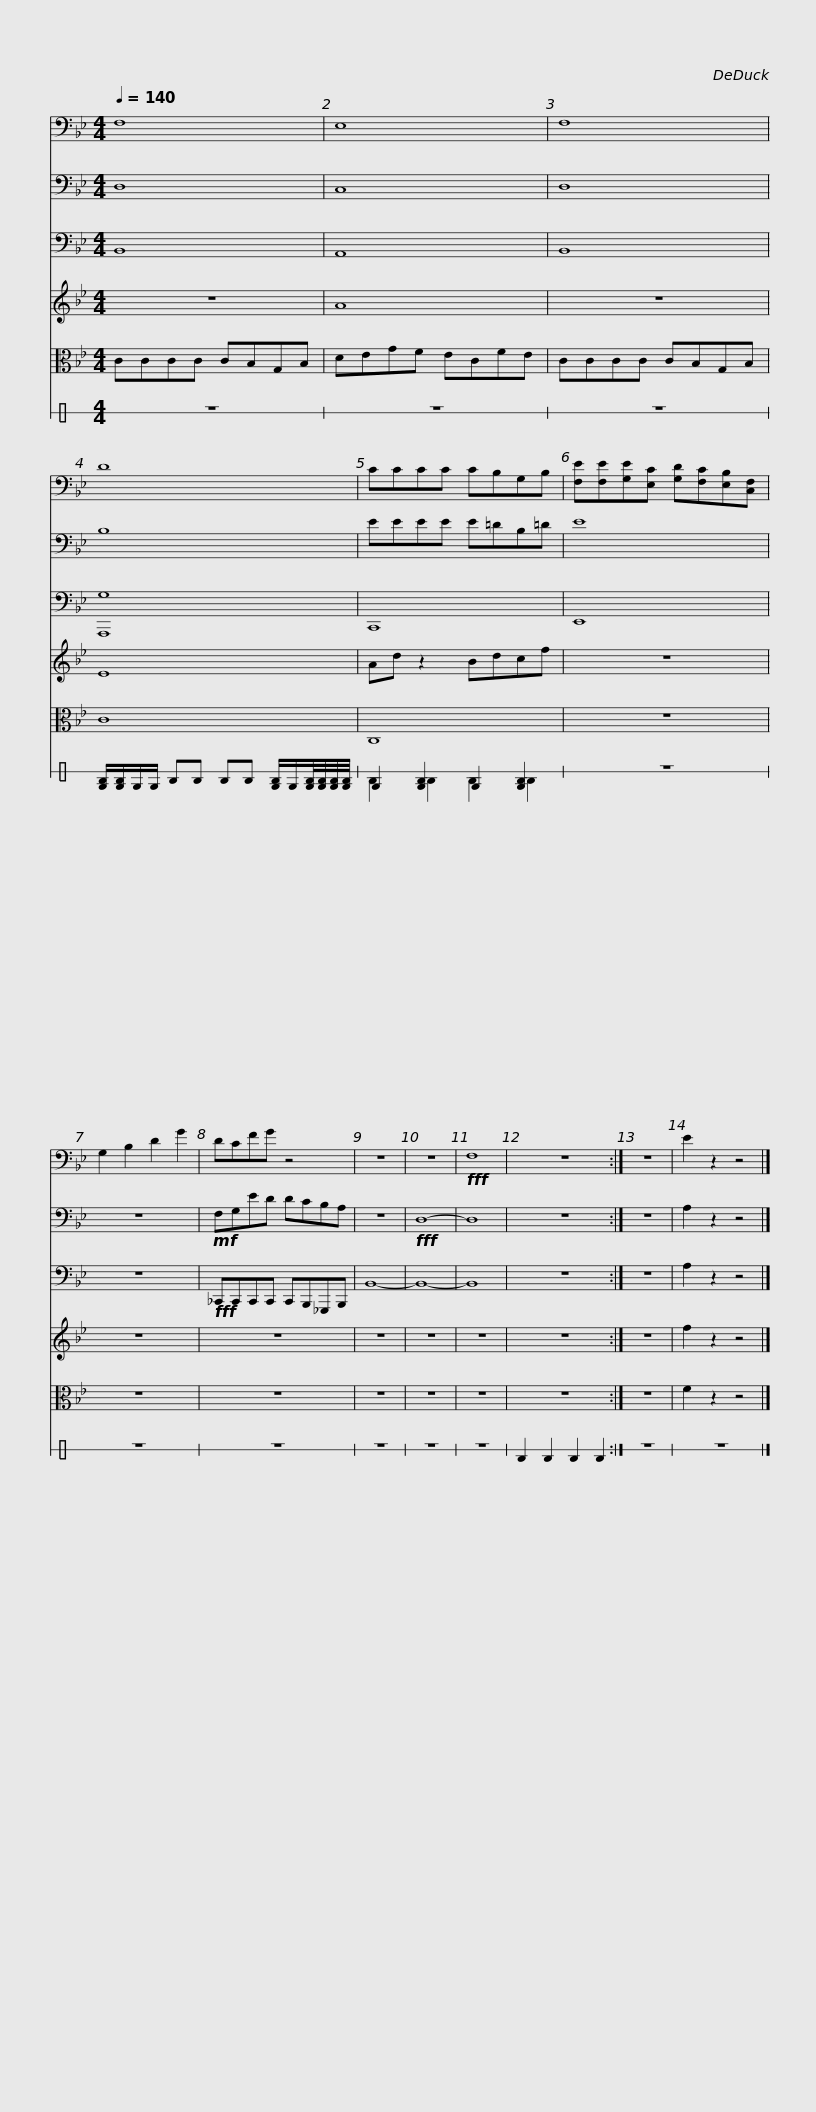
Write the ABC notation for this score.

X:1
%%score 1 2 3 4 5 ( 6 7 )
L:1/8
Q:1/4=140
M:4/4
I:linebreak $
K:Bb
V:1 bass
V:2 bass
V:3 bass
V:4 treble
V:5 alto
V:6 perc stafflines=1
K:none
V:7 perc stafflines="1 "
K:none
V:1
 F,8 | E,8 | F,8 |$ D8 | CCCC CB,G,B, | %5
 [F,E][F,E][G,E][E,C] [G,D][F,C][E,B,][C,F,] | G,2 B,2 D2 G2 |$ DCFG z4 | z8 | z8 | %10
!fff! F,8 | z8 :| z8 | E2 z2 z4 |] %14
V:2
 D,8 | C,8 | D,8 |$ B,8 | EEEE E=DB,=D | %5
 E8 | z8 |$!mf! F,G,ED DCB,A, | z8 |!fff! D,8- | %10
 D,8 | z8 :| z8 | A,2 z2 z4 |] %14
V:3
 B,,8 | A,,8 | B,,8 |$ [A,,,G,]8 | C,,8 | %5
 E,,8 | z8 |$!fff! _C,,C,,C,,C,, C,,B,,,_G,,,B,,, | B,,8- | B,,8- | %10
 B,,8 | z8 :| z8 | A,2 z2 z4 |] %14
V:4
 z8 | A8 | z8 |$ E8 | Ad z2 Bdcf | %5
 z8 | z8 |$ z8 | z8 | z8 | %10
 z8 | z8 :| z8 | f2 z2 z4 |] %14
V:5
 CCCC CB,G,B, | DEGF ECFE | CCCC CB,G,B, |$ C8 | C,8 | %5
 z8 | z8 |$ z8 | z8 | z8 | %10
 z8 | z8 :| z8 | F2 z2 z4 |] %14
V:6
[K:C] z8 | z8 | z8 |$ [DF]/[DF]/D/D/ FF FF [DF]/D/[DF]/4[DF]/4[DF]/4[DF]/4 | D2 [DF]2 D2 [DF]2 | %5
 z8 | z8 |$ z8 | z8 | z8 | %10
 z8 | F2 F2 F2 F2 :| z8 | z8 |] %14
V:7
[K:C] x8 | x8 | x8 |$ x8 | F2 F2 F2 F2 | %5
 x8 | x8 |$ x8 | x8 | x8 | %10
 x8 | x8 :| x8 | x8 |] %14
